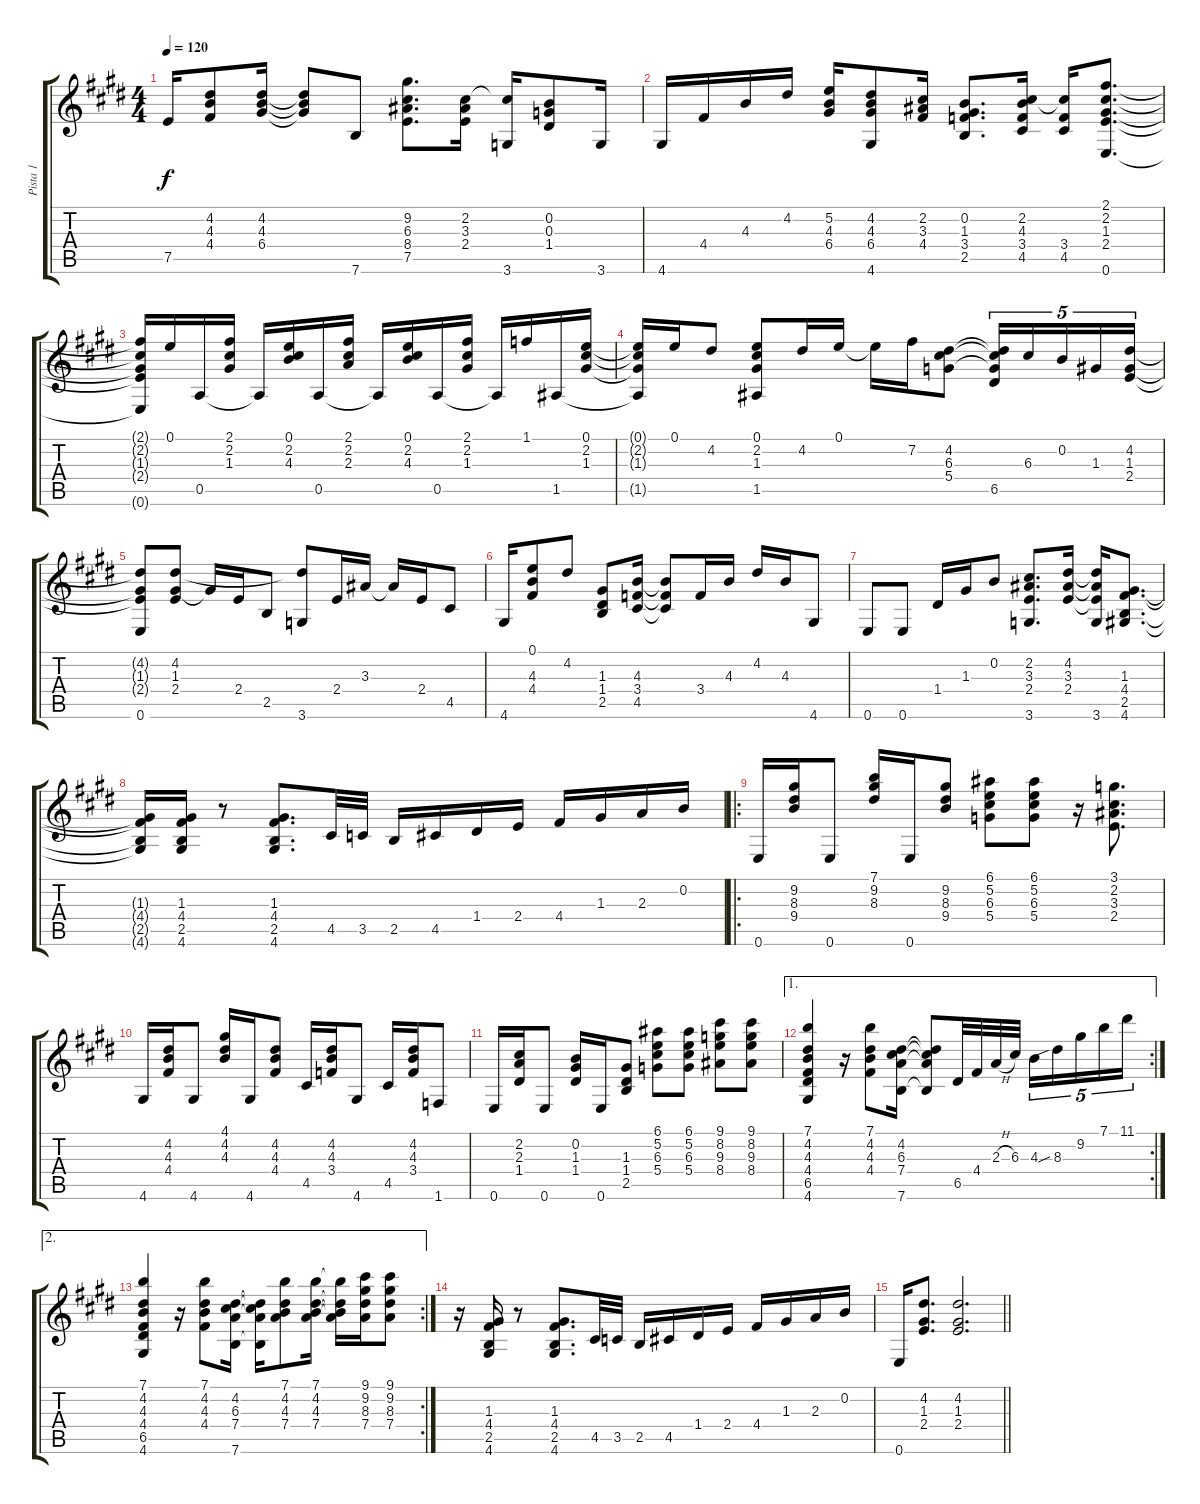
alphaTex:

\track ("Pista 1" "Pista 1") {instrument acousticguitarnylon}
\staff {score tabs}
\tuning (E4 B3 G3 D3 A2 E2) {hide}
\ts (4 4)
\tempo 120
\clef g2
\ks e
7.5.16{dy f} (4.2 4.3 4.4).8 (4.2 4.3 6.4).16 (4.2{t} 4.3{t} 6.4{t}).8 7.6.8 (9.2 6.3 8.4 7.5).8{d} (2.2 3.3 2.4).16 (2.2{t} 3.6).16 (0.2 0.3 1.4).8 3.6.16 |
4.6.16 4.4.16 4.3.16 4.2.16 (5.2 4.3 6.4).16 (4.2 4.3 6.4 4.6).8 (2.2 3.3 4.4).16 (0.2 1.3 3.4 2.5).8{d} (2.2 4.3 3.4 4.5).16 (2.2{t} 3.4 4.5).16 (2.1 2.2 1.3 2.4 0.6).8{d} |
(2.1{t} 2.2{t} 1.3{t} 2.4{t} 0.6{t}).16 0.1.16 0.5.16 (2.1 2.2 1.3).16 0.5{t}.16 (0.1 2.2 4.3).16 0.5.16 (2.1 2.2 2.3).16 0.5{t}.16 (0.1 2.2 4.3).16 0.5.16 (2.1 2.2 1.3).16 0.5{t}.16 1.1.16 1.5.16 (0.1 2.2 1.3).16 |
(0.1{t} 2.2{t} 1.3{t} 1.5{t}).16 0.1.16 4.2.8 (0.1 2.2 1.3 1.5).8 4.2.16 0.1.16 0.1{t}.16 7.2.16 (4.2 6.3 5.4).8 (4.2{t} 6.3{t} 5.4{t} 6.5).16{tu (5 4)} 6.3.16{tu (5 4)} 0.2.16{tu (5 4)} 1.3.16{tu (5 4)} (4.2 1.3 2.4).16{tu (5 4)} |
(4.2{t} 1.3{t} 2.4{t} 0.6).8 (4.2 1.3 2.4).8 1.3{t}.16 2.4.16 2.5.8 (4.2{t} 3.6).8 2.4.16 3.3.16 3.3{t}.16 2.4.16 4.5.8 |
4.6.16 (0.1 4.3 4.4).8 4.2.8 (1.3 1.4 2.5).8 (4.3 3.4 4.5).16 (4.3{t} 3.4{t} 4.5{t}).8 3.4.16 4.3.16 4.2.16 4.3.16 4.6.8 |
0.6.8 0.6.8 1.4.16 1.3.16 0.2.8 (2.2 3.3 2.4 3.6).8{d} (4.2 3.3 2.4).16 (4.2{t} 3.3{t} 2.4{t} 3.6).16 (1.3 4.4 2.5 4.6).8{d} |
(1.3{t} 4.4{t} 2.5{t} 4.6{t}).16 (1.3 4.4 2.5 4.6).16 r.8 (1.3 4.4 2.5 4.6).8{d} 4.5.32 3.5.32 2.5.16 4.5.16 1.4.16 2.4.16 4.4.16 1.3.16 2.3.16 0.2.16 |
\ro
0.6.16 (9.2 8.3 9.4).16 0.6.8 (7.1 9.2 8.3).16 0.6.16 (9.2 8.3 9.4).8 (6.1 5.2 6.3 5.4).8 (6.1 5.2 6.3 5.4).8 r.16 (3.1 2.2 3.3 2.4).8{d} |
4.6.16 (4.2 4.3 4.4).16 4.6.8 (4.1 4.2 4.3).16 4.6.16 (4.2 4.3 4.4).8 4.5.16 (4.2 4.3 3.4).16 4.6.8 4.5.16 (4.2 4.3 3.4).16 1.6.8 |
0.6.16 (2.2 2.3 1.4).16 0.6.8 (0.2 1.3 1.4).16 0.6.16 (1.3 1.4 2.5).8 (6.1 5.2 6.3 5.4).8 (6.1 5.2 6.3 5.4).8 (9.1 8.2 9.3 8.4).8 (9.1 8.2 9.3 8.4).8 |
\ae 1
\rc 2
(7.1 4.2 4.3 4.4 6.5 4.6).4 r.16 (7.1 4.2 4.3 4.4).8 (4.2 6.3 7.4 7.6).16 (4.2{t} 6.3{t} 7.4{t} 7.6{t}).8 6.5.32 4.4.32 2.3{h}.32 6.3.32 4.3.16{tu (5 4)} 8.3{sib}.16{tu (5 4)} 9.2.16{tu (5 4)} 7.1.16{tu (5 4)} 11.1.16{tu (5 4)} |
\ae 2
\rc 2
(7.1 4.2 4.3 4.4 6.5 4.6).4 r.16 (7.1 4.2 4.3 4.4).8 (4.2 6.3 7.4 7.6).16 (4.2{t} 6.3{t} 7.4{t} 7.6{t}).16 (7.1 4.2 4.3 7.4).8 (7.1 4.2 4.3 7.4).16 (7.1{t} 4.2{t} 4.3{t} 7.4{t}).16 (9.1 9.2 8.3 7.4).16 (9.1 9.2 8.3 7.4).8 |
r.16 (1.3 4.4 2.5 4.6).16 r.8 (1.3 4.4 2.5 4.6).8{d} 4.5.32 3.5.32 2.5.16 4.5.16 1.4.16 2.4.16 4.4.16 1.3.16 2.3.16 0.2.16 |
\barLineRight lightlight
0.6.16 (4.2 1.3 2.4).8{d} (4.2 1.3 2.4).2{d}
